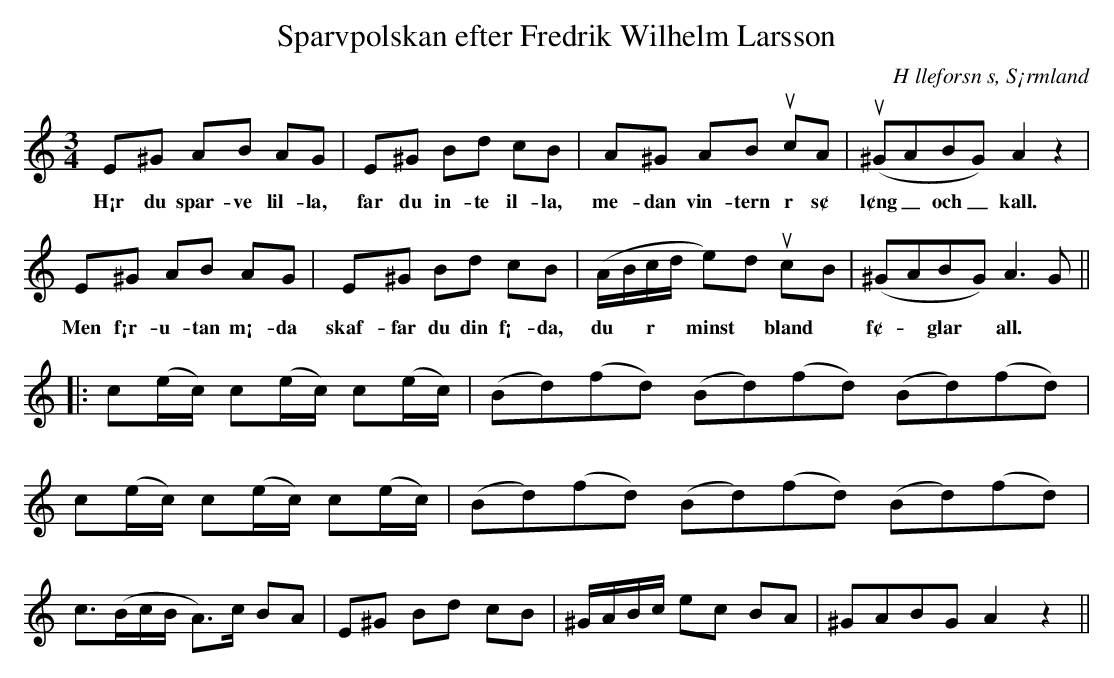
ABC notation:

X:1
T:Sparvpolskan efter Fredrik Wilhelm Larsson
O:H lleforsn s, S¡rmland
M:3/4
L:1/8
K:Am
E^G AB AG | E^G Bd cB | A^G AB ucA | (u^GABG) A2 z2 |
w: H¡r du spar-ve lil-la, far du in-te il-la, me-dan vin-tern  r s¢ l¢ng_ och_ kall.
E^G AB AG | E^G Bd cB | (A/B/c/d/ e)d ucB | (^GABG) A2>G2 ||
w: Men f¡r-u-tan m¡-da skaf-far du din f¡-da, du ~  r ~ minst ~ bland ~ f¢- ~ glar ~ all.
|: c(e/c/) c(e/c/) c(e/c/) | (Bd)(fd) (Bd)(fd) (Bd)(fd) |
   c(e/c/) c(e/c/) c(e/c/) | (Bd)(fd) (Bd)(fd) (Bd)(fd) |
   c3/2(B/c/B/ A>)c BA | E^G Bd cB | ^G/A/B/c/ ec BA | ^GABG A2 z2 ||
